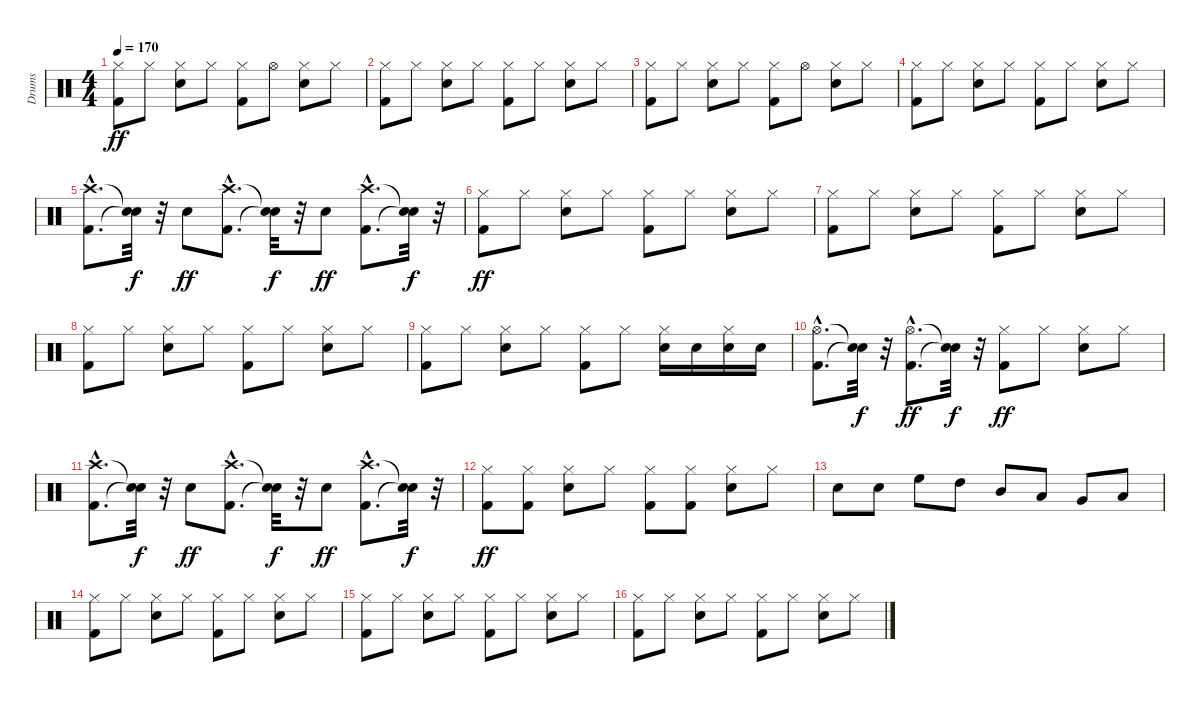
\track ("Drums" "Drums") {instrument percussion}
\staff {score}
\articulation defaults
\ts (4 4)
\tempo 170
\clef neutral
\ks c
("Kick (hit) 2" "Hi-Hat (closed)").8{dy ff} "Hi-Hat (closed)".8 ("Snare (hit) 2" "Hi-Hat (closed)").8 "Hi-Hat (closed)".8 ("Kick (hit) 2" "Hi-Hat (closed)").8 "Hi-Hat (open)".8 ("Snare (hit) 2" "Hi-Hat (closed)").8 "Hi-Hat (closed)".8 |
("Kick (hit) 2" "Hi-Hat (closed)").8 "Hi-Hat (closed)".8 ("Snare (hit) 2" "Hi-Hat (closed)").8 "Hi-Hat (closed)".8 ("Kick (hit) 2" "Hi-Hat (closed)").8 "Hi-Hat (closed)".8 ("Snare (hit) 2" "Hi-Hat (closed)").8 "Hi-Hat (closed)".8 |
("Kick (hit) 2" "Hi-Hat (closed)").8 "Hi-Hat (closed)".8 ("Snare (hit) 2" "Hi-Hat (closed)").8 "Hi-Hat (closed)".8 ("Kick (hit) 2" "Hi-Hat (closed)").8 "Hi-Hat (open)".8 ("Snare (hit) 2" "Hi-Hat (closed)").8 "Hi-Hat (closed)".8 |
("Kick (hit) 2" "Hi-Hat (closed)").8 "Hi-Hat (closed)".8 ("Snare (hit) 2" "Hi-Hat (closed)").8 "Hi-Hat (closed)".8 ("Kick (hit) 2" "Hi-Hat (closed)").8 "Hi-Hat (closed)".8 ("Snare (hit) 2" "Hi-Hat (closed)").8 "Hi-Hat (closed)".8 |
("Kick (hit) 2"{hac} "Crash high (hit)"{hac}).8{d} ("Snare (hit)"{t} "Snare (hit)"{t}).32{dy f} r.32 "Snare (hit) 2".8{dy ff} ("Kick (hit) 2"{hac} "Crash high (hit)"{hac}).8{d} ("Snare (hit)"{t} "Snare (hit)"{t}).32{dy f} r.32 "Snare (hit) 2".8{dy ff} ("Kick (hit) 2"{hac} "Crash high (hit)"{hac}).8{d} ("Snare (hit)"{t} "Snare (hit)"{t}).32{dy f} r.32 |
("Kick (hit) 2" "Hi-Hat (closed)").8{dy ff} "Hi-Hat (closed)".8 ("Snare (hit) 2" "Hi-Hat (closed)").8 "Hi-Hat (closed)".8 ("Kick (hit) 2" "Hi-Hat (closed)").8 "Hi-Hat (closed)".8 ("Snare (hit) 2" "Hi-Hat (closed)").8 "Hi-Hat (closed)".8 |
("Kick (hit) 2" "Hi-Hat (closed)").8 "Hi-Hat (closed)".8 ("Snare (hit) 2" "Hi-Hat (closed)").8 "Hi-Hat (closed)".8 ("Kick (hit) 2" "Hi-Hat (closed)").8 "Hi-Hat (closed)".8 ("Snare (hit) 2" "Hi-Hat (closed)").8 "Hi-Hat (closed)".8 |
("Kick (hit) 2" "Hi-Hat (closed)").8 "Hi-Hat (closed)".8 ("Snare (hit) 2" "Hi-Hat (closed)").8 "Hi-Hat (closed)".8 ("Kick (hit) 2" "Hi-Hat (closed)").8 "Hi-Hat (closed)".8 ("Snare (hit) 2" "Hi-Hat (closed)").8 "Hi-Hat (closed)".8 |
("Kick (hit) 2" "Hi-Hat (closed)").8 "Hi-Hat (closed)".8 ("Snare (hit) 2" "Hi-Hat (closed)").8 "Hi-Hat (closed)".8 ("Kick (hit) 2" "Hi-Hat (closed)").8 "Hi-Hat (closed)".8 ("Snare (hit) 2" "Hi-Hat (closed)").16 "Snare (hit) 2".16 ("Snare (hit) 2" "Hi-Hat (closed)").16 "Snare (hit) 2".16 |
("Kick (hit) 2"{hac} "Hi-Hat (open)"{hac}).8{d} ("Snare (hit)"{t} "Snare (hit)"{t}).32{dy f} r.32 ("Kick (hit) 2"{hac} "Hi-Hat (open)"{hac}).8{d dy ff} ("Snare (hit)"{t} "Snare (hit)"{t}).32{dy f} r.32 ("Kick (hit) 2" "Hi-Hat (closed)").8{dy ff} "Hi-Hat (closed)".8 ("Snare (hit) 2" "Hi-Hat (closed)").8 "Hi-Hat (closed)".8 |
("Kick (hit) 2"{hac} "Crash high (hit)"{hac}).8{d} ("Snare (hit)"{t} "Snare (hit)"{t}).32{dy f} r.32 "Snare (hit) 2".8{dy ff} ("Kick (hit) 2"{hac} "Crash high (hit)"{hac}).8{d} ("Snare (hit)"{t} "Snare (hit)"{t}).32{dy f} r.32 "Snare (hit) 2".8{dy ff} ("Kick (hit) 2"{hac} "Crash high (hit)"{hac}).8{d} ("Snare (hit)"{t} "Snare (hit)"{t}).32{dy f} r.32 |
("Kick (hit) 2" "Hi-Hat (closed)").8{dy ff} ("Kick (hit) 2" "Hi-Hat (closed)").8 ("Snare (hit) 2" "Hi-Hat (closed)").8 "Hi-Hat (closed)".8 ("Kick (hit) 2" "Hi-Hat (closed)").8 ("Kick (hit) 2" "Hi-Hat (closed)").8 ("Snare (hit) 2" "Hi-Hat (closed)").8 "Hi-Hat (closed)".8 |
"Snare (hit) 2".8 "Snare (hit) 2".8 "High Floor Tom (hit)".8 "High Tom (hit)".8 "Mid Tom (hit)".8 "Low Tom (hit)".8 "Very Low Tom (hit)".8 "Low Floor Tom (hit)".8 |
("Kick (hit) 2" "Hi-Hat (closed)").8 "Hi-Hat (closed)".8 ("Snare (hit) 2" "Hi-Hat (closed)").8 "Hi-Hat (closed)".8 ("Kick (hit) 2" "Hi-Hat (closed)").8 "Hi-Hat (closed)".8 ("Snare (hit) 2" "Hi-Hat (closed)").8 "Hi-Hat (closed)".8 |
("Kick (hit) 2" "Hi-Hat (closed)").8 "Hi-Hat (closed)".8 ("Snare (hit) 2" "Hi-Hat (closed)").8 "Hi-Hat (closed)".8 ("Kick (hit) 2" "Hi-Hat (closed)").8 "Hi-Hat (closed)".8 ("Snare (hit) 2" "Hi-Hat (closed)").8 "Hi-Hat (closed)".8 |
("Kick (hit) 2" "Hi-Hat (closed)").8 "Hi-Hat (closed)".8 ("Snare (hit) 2" "Hi-Hat (closed)").8 "Hi-Hat (closed)".8 ("Kick (hit) 2" "Hi-Hat (closed)").8 "Hi-Hat (closed)".8 ("Snare (hit) 2" "Hi-Hat (closed)").8 "Hi-Hat (closed)".8
